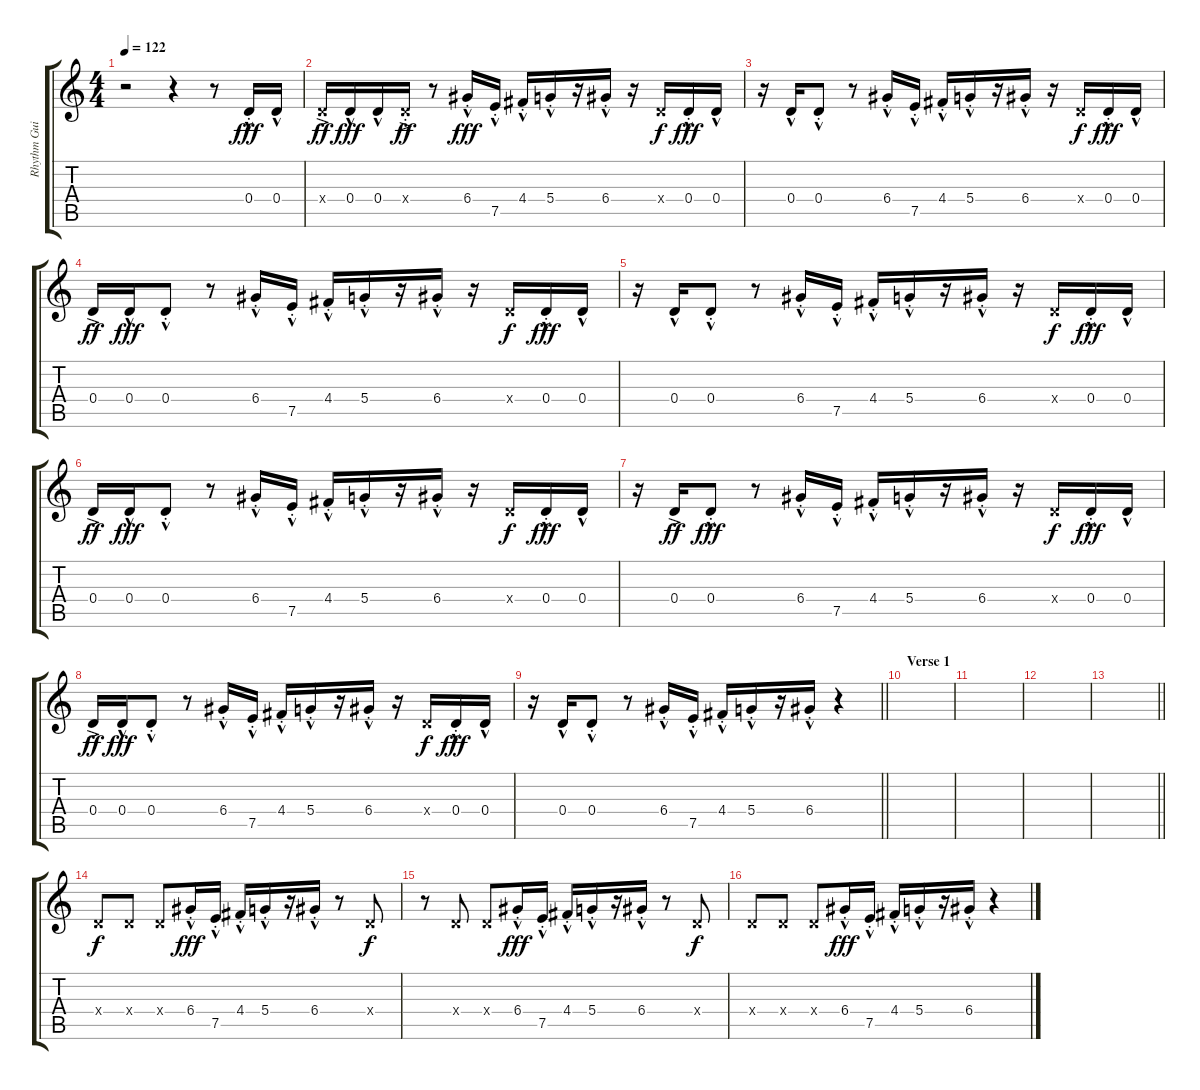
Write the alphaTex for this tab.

\track ("Rhythm Guitar" "Rhythm Gui") {instrument electricguitarmuted}
\staff {score tabs}
\tuning (E4 B3 G3 D3 A2 E2) {hide}
\ts (4 4)
\tempo 122
\clef g2
\ks c
r.2{dy ff} r.4 r.8 0.4{hac st}.16{dy fff} 0.4{hac}.16 |
0.4{ac x}.16{dy ff} 0.4{hac}.16{dy fff} 0.4{hac}.16 0.4{ac st x}.16{dy ff} r.8 6.4{hac st}.16{dy fff} 7.5{hac st}.16 4.4{hac st}.16 5.4{hac st}.16 r.16 6.4{hac st}.16 r.16 0.4{x}.16{dy f} 0.4{hac st}.16{dy fff} 0.4{hac}.16 |
r.16 0.4{hac}.16 0.4{hac st}.8 r.8 6.4{hac st}.16 7.5{hac st}.16 4.4{hac st}.16 5.4{hac st}.16 r.16 6.4{hac st}.16 r.16 0.4{x}.16{dy f} 0.4{hac st}.16{dy fff} 0.4{hac}.16 |
0.4{ac}.16{dy ff} 0.4{hac}.16{dy fff} 0.4{hac st}.8 r.8 6.4{hac st}.16 7.5{hac st}.16 4.4{hac st}.16 5.4{hac st}.16 r.16 6.4{hac st}.16 r.16 0.4{x}.16{dy f} 0.4{hac st}.16{dy fff} 0.4{hac}.16 |
r.16 0.4{hac}.16 0.4{hac st}.8 r.8 6.4{hac st}.16 7.5{hac st}.16 4.4{hac st}.16 5.4{hac st}.16 r.16 6.4{hac st}.16 r.16 0.4{x}.16{dy f} 0.4{hac st}.16{dy fff} 0.4{hac}.16 |
0.4{ac}.16{dy ff} 0.4{hac}.16{dy fff} 0.4{hac st}.8 r.8 6.4{hac st}.16 7.5{hac st}.16 4.4{hac st}.16 5.4{hac st}.16 r.16 6.4{hac st}.16 r.16 0.4{x}.16{dy f} 0.4{hac st}.16{dy fff} 0.4{hac}.16 |
r.16 0.4{ac}.16{dy ff} 0.4{hac st}.8{dy fff} r.8 6.4{hac st}.16 7.5{hac st}.16 4.4{hac st}.16 5.4{hac st}.16 r.16 6.4{hac st}.16 r.16 0.4{x}.16{dy f} 0.4{hac st}.16{dy fff} 0.4{hac}.16 |
0.4{ac}.16{dy ff} 0.4{hac}.16{dy fff} 0.4{hac st}.8 r.8 6.4{hac st}.16 7.5{hac st}.16 4.4{hac st}.16 5.4{hac st}.16 r.16 6.4{hac st}.16 r.16 0.4{x}.16{dy f} 0.4{hac st}.16{dy fff} 0.4{hac}.16 |
\barLineRight lightlight
r.16 0.4{hac}.16 0.4{hac st}.8 r.8 6.4{hac st}.16 7.5{hac st}.16 4.4{hac st}.16 5.4{hac st}.16 r.16 6.4{hac st}.16 r.4 |
\section ("" "Verse 1")
|
|
|
\barLineRight lightlight
|
0.4{x}.8{dy f} 0.4{x}.8 0.4{x}.8 6.4{hac st}.16{dy fff} 7.5{hac st}.16 4.4{hac st}.16 5.4{hac st}.16 r.16 6.4{hac st}.16 r.8 0.4{x}.8{dy f} |
r.8 0.4{x}.8 0.4{x}.8 6.4{hac st}.16{dy fff} 7.5{hac st}.16 4.4{hac st}.16 5.4{hac st}.16 r.16 6.4{hac st}.16 r.8 0.4{x}.8{dy f} |
0.4{x}.8 0.4{x}.8 0.4{x}.8 6.4{hac st}.16{dy fff} 7.5{hac st}.16 4.4{hac st}.16 5.4{hac st}.16 r.16 6.4{hac st}.16 r.4
